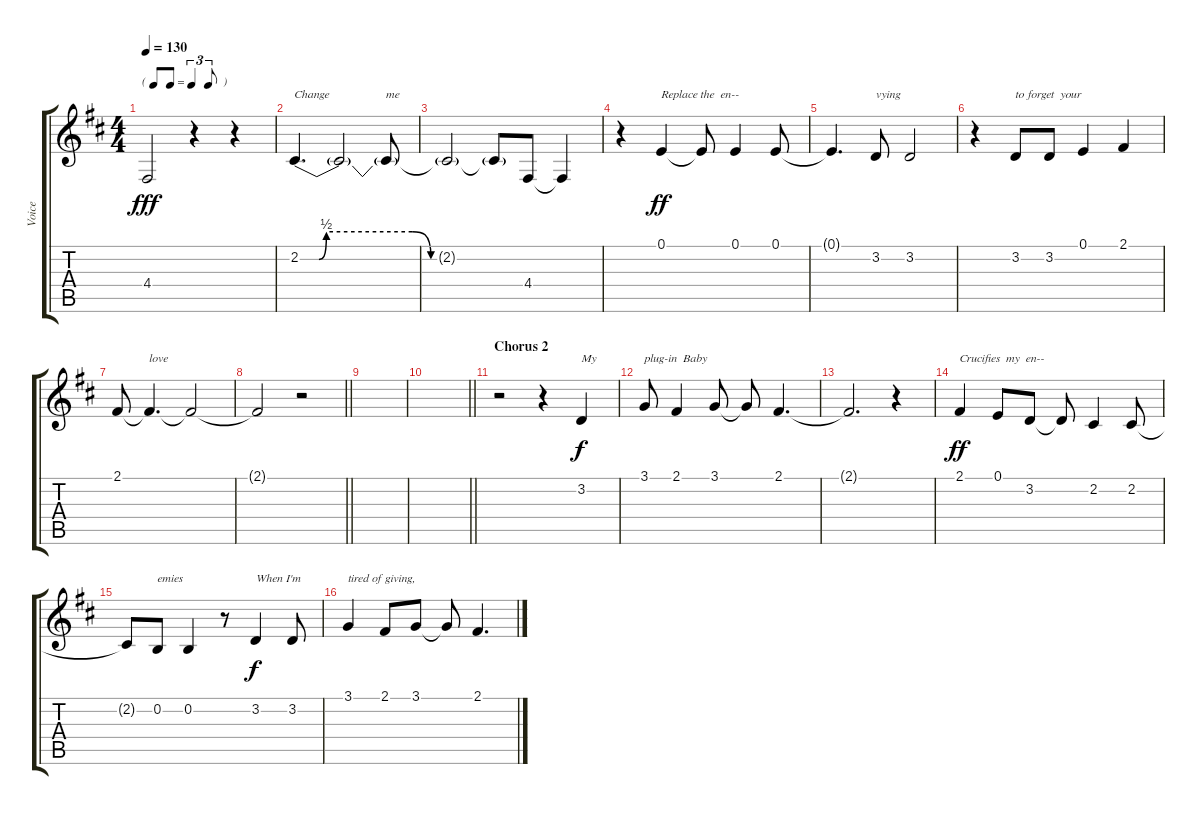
\track ("Voice" "Voice") {instrument synthvoice}
\staff {score tabs}
\tuning (E4 B3 G3 D3 A2 E2) {hide}
\ts (4 4)
\tf triplet8th
\tempo 130
\clef g2
\ks d
4.4{t}.2{dy fff} r.4 r.4 |
2.2{be (custom 0 0 5 0 7 2 30 2 35 0 60 0)}.4{d txt "Change"} 2.2{t}.2 2.2{t}.8{txt "me"} |
2.2{t}.2 2.2{t}.8 4.4.8 4.4{t}.4 |
r.4 0.1.4{txt "Replace the  en--" dy ff} 0.1{t}.8 0.1.4 0.1.8 |
0.1{t}.4{d} 3.2.8{txt "vying "} 3.2.2 |
r.4 3.2.8{txt "to forget  your"} 3.2.8 0.1.4 2.1.4 |
2.1.8 2.1{t}.4{d txt "love"} 2.1{t}.2 |
\barLineRight lightlight
2.1{t}.2 r.2 |
|
\barLineRight lightlight
|
\section ("" "Chorus 2")
r.2 r.4 3.2.4{txt "My" dy f} |
3.1.8{txt "plug-in  Baby"} 2.1.4 3.1.8 3.1{t}.8 2.1.4{d} |
2.1{t}.2{d} r.4 |
2.1.4{txt "Crucifies  my  en--" dy ff} 0.1.8 3.2.8 3.2{t}.8 2.2.4 2.2.8 |
2.2{t}.8 0.2.8{txt "emies"} 0.2.4 r.8 3.2.4{txt "When I'm" dy f} 3.2.8 |
3.1.4{txt "tired of giving,"} 2.1.8 3.1.8 3.1{t}.8 2.1.4{d}
